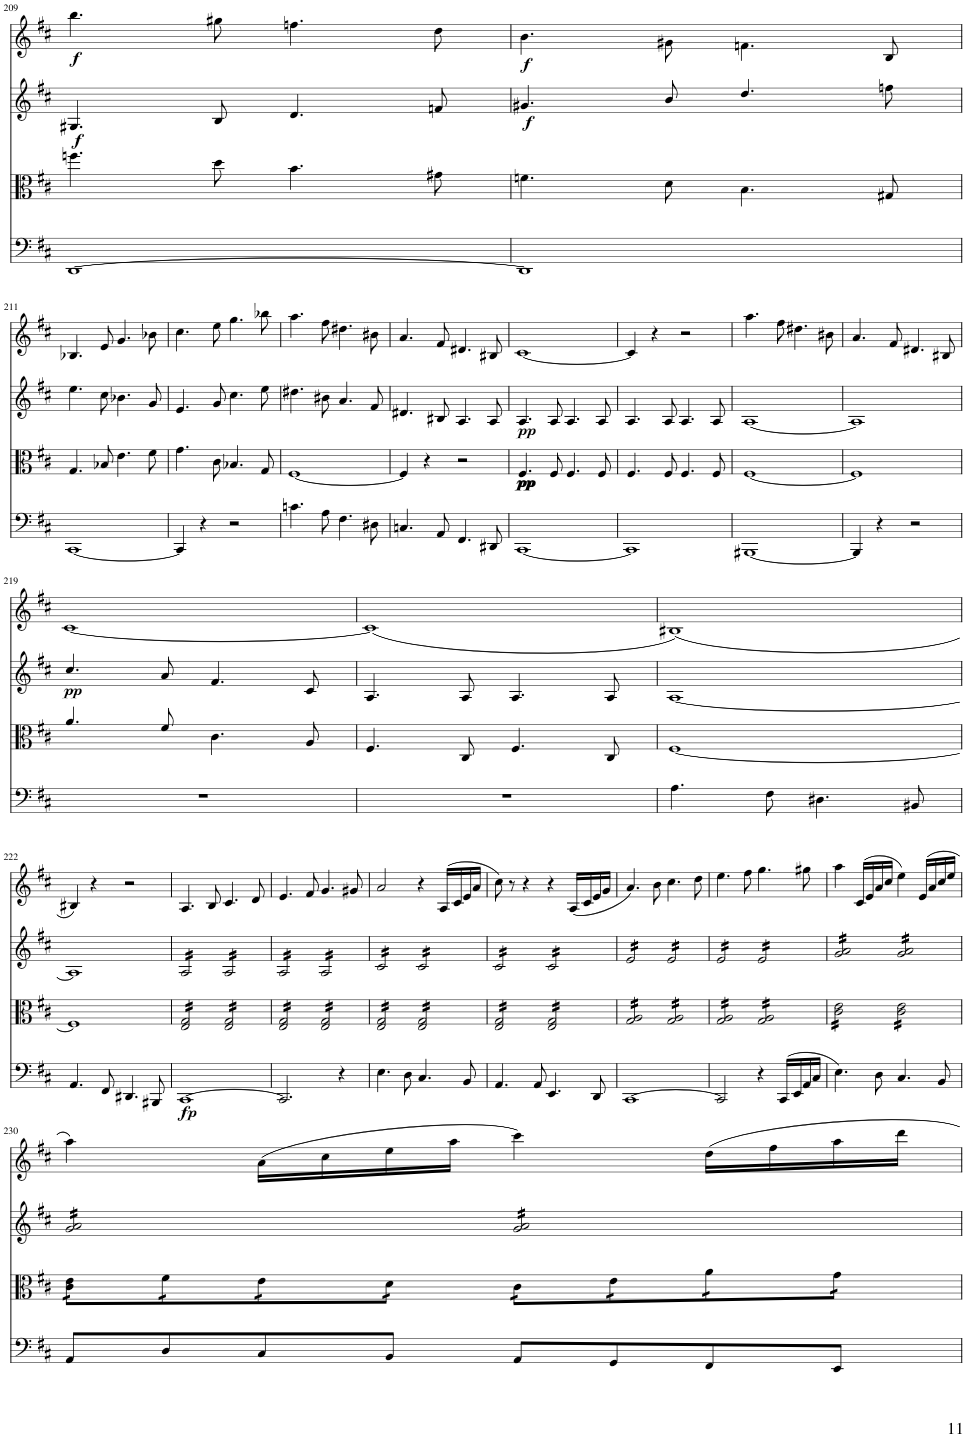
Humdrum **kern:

**kern	**dynam	**kern	**dynam	**kern	**dynam	**kern	**dynam
*part4	*part4	*part3	*part3	*part2	*part2	*part1	*part1
*staff4	*staff4	*staff3	*staff3	*staff2	*staff2	*staff1	*staff1
*I"Piano	*	*I"Piano	*	*I"Piano	*	*I"Piano	*
*I'Pno	*	*I'Pno	*	*I'Pno	*	*I'Pno	*
!!LO:PB:g=z
*clefF4	*	*clefC3	*	*clefG2	*	*clefG2	*
*k[f#c#]	*	*k[f#c#]	*	*k[f#c#]	*	*k[f#c#]	*
*M4/4	*	*M4/4	*	*M4/4	*	*M4/4	*
*met(c)	*	*met(c)	*	*met(c)	*	*met(c)	*
=209	=209	=209	=209	=209	=209	=209	=209
!	!	!	!	!	!LO:DY:b	!	!LO:DY:b
[1DD	.	4.ffn\	.	4.G#X/	f	4.bb\	f
.	.	8dd\	.	8B/	.	8gg#X\	.
.	.	4.b\	.	4.d/	.	4.ffn\	.
.	.	8g#X\	.	8fn/	.	8dd\	.
=210	=210	=210	=210	=210	=210	=210	=210
!	!	!	!	!	!LO:DY:b	!	!LO:DY:b
1DD]	.	4.fn\	.	4.g#X/	f	4.b\	f
.	.	8d\	.	8b/	.	8g#X\	.
.	.	4.B\	.	4.dd/	.	4.fn\	.
.	.	8G#X/	.	8ffn\	.	8B/	.
!!LO:LB:g=z
=211	=211	=211	=211	=211	=211	=211	=211
[1CC#	.	4.G/	.	4.ee\	.	4.B-X/	.
.	.	8B-X/	.	8cc#\	.	8e/	.
.	.	4.e\	.	4.b-X\	.	4.g/	.
.	.	8f#\	.	8g/	.	8b-X\	.
=212	=212	=212	=212	=212	=212	=212	=212
4CC#/]	.	4.g\	.	4.e/	.	4.cc#\	.
4r	.	.	.	.	.	.	.
.	.	8c#\	.	8g/	.	8ee\	.
2r	.	4.B-X/	.	4.cc#\	.	4.gg\	.
.	.	8G/	.	8ee\	.	8bb-X\	.
=213	=213	=213	=213	=213	=213	=213	=213
4.cn\	.	[1F#	.	4.dd#X\	.	4.aa\	.
8A\	.	.	.	8b#X\	.	8ff#\	.
4.F#\	.	.	.	4.a/	.	4.dd#X\	.
8D#X\	.	.	.	8f#/	.	8b#X\	.
=214	=214	=214	=214	=214	=214	=214	=214
4.Cn/	.	4F#/]	.	4.d#X/	.	4.a/	.
.	.	4r	.	.	.	.	.
8AA/	.	.	.	8B#X/	.	8f#/	.
4.FF#/	.	2r	.	4.A/	.	4.d#X/	.
8DD#X/	.	.	.	8A/	.	8B#X/	.
=215	=215	=215	=215	=215	=215	=215	=215
!	!	!	!LO:DY:b	!	!	!	!
!	!	!	!LO:DY:n=1:b	!	!	!	!
!	!	!	!LO:DY:n=2:b	!	!LO:DY:b	!	!
[1CC#	.	4.F#/	pp pp pp	4.A/	pp	[1c#	.
.	.	8F#/	.	8A/	.	.	.
.	.	4.F#/	.	4.A/	.	.	.
.	.	8F#/	.	8A/	.	.	.
=216	=216	=216	=216	=216	=216	=216	=216
1CC#]	.	4.F#/	.	4.A/	.	4c#/]	.
.	.	.	.	.	.	4r	.
.	.	8F#/	.	8A/	.	.	.
.	.	4.F#/	.	4.A/	.	2r	.
.	.	8F#/	.	8A/	.	.	.
=217	=217	=217	=217	=217	=217	=217	=217
[1BBB#X	.	[1F#	.	[1A	.	4.aa\	.
.	.	.	.	.	.	8ff#\	.
.	.	.	.	.	.	4.dd#X\	.
.	.	.	.	.	.	8b#X\	.
=218	=218	=218	=218	=218	=218	=218	=218
4BBB#/]	.	1F#]	.	1A]	.	4.a/	.
4r	.	.	.	.	.	.	.
.	.	.	.	.	.	8f#/	.
2r	.	.	.	.	.	4.d#X/	.
.	.	.	.	.	.	8B#X/	.
!!LO:LB:g=z
=219	=219	=219	=219	=219	=219	=219	=219
!	!	!	!	!	!LO:DY:b	!	!
1r	.	4.a/	.	4.cc#/	pp	[1c#	.
.	.	8f#/	.	8a/	.	.	.
.	.	4.c#\	.	4.f#/	.	.	.
.	.	8A/	.	8c#/	.	.	.
=220	=220	=220	=220	=220	=220	=220	=220
1r	.	4.F#/	.	4.A/	.	(1c#]	.
.	.	8C#/	.	8A/	.	.	.
.	.	4.F#/	.	4.A/	.	.	.
.	.	8C#/	.	8A/	.	.	.
=221	=221	=221	=221	=221	=221	=221	=221
4.A\	.	[1F#	.	[1A	.	(1B#X)	.
8F#\	.	.	.	.	.	.	.
4.D#X\	.	.	.	.	.	.	.
8BB#X/	.	.	.	.	.	.	.
!!LO:LB:g=z
=222	=222	=222	=222	=222	=222	=222	=222
4.AA/	.	1F#]	.	1A]	.	4B#X/)	.
.	.	.	.	.	.	4r	.
8FF#/	.	.	.	.	.	.	.
4.DD#X/	.	.	.	.	.	2r	.
8BBB#X/	.	.	.	.	.	.	.
=223	=223	=223	=223	=223	=223	=223	=223
!	!LO:DY:b	!	!	!	!	!	!
*	*	*tremolo	*	*	*	*	*
*	*	*	*	*tremolo	*	*	*
[1CC#	fp	16E/ 16G/LL	.	16A/LL	.	4.A/	.
.	.	16E/ 16G/	.	16A/	.	.	.
.	.	16E/ 16G/	.	16A/	.	.	.
.	.	16E/ 16G/	.	16A/	.	.	.
.	.	16E/ 16G/	.	16A/	.	.	.
.	.	16E/ 16G/	.	16A/	.	.	.
.	.	16E/ 16G/	.	16A/	.	8B/	.
.	.	16E/ 16G/JJ	.	16A/JJ	.	.	.
.	.	16E/ 16G/LL	.	16A/LL	.	4.c#/	.
.	.	16E/ 16G/	.	16A/	.	.	.
.	.	16E/ 16G/	.	16A/	.	.	.
.	.	16E/ 16G/	.	16A/	.	.	.
.	.	16E/ 16G/	.	16A/	.	.	.
.	.	16E/ 16G/	.	16A/	.	.	.
.	.	16E/ 16G/	.	16A/	.	8d/	.
.	.	16E/ 16G/JJ	.	16A/JJ	.	.	.
=224	=224	=224	=224	=224	=224	=224	=224
2.CC#/]	.	16E/ 16G/LL	.	16A/LL	.	4.e/	.
.	.	16E/ 16G/	.	16A/	.	.	.
.	.	16E/ 16G/	.	16A/	.	.	.
.	.	16E/ 16G/	.	16A/	.	.	.
.	.	16E/ 16G/	.	16A/	.	.	.
.	.	16E/ 16G/	.	16A/	.	.	.
.	.	16E/ 16G/	.	16A/	.	8f#/	.
.	.	16E/ 16G/JJ	.	16A/JJ	.	.	.
.	.	16E/ 16G/LL	.	16A/LL	.	4.g/	.
.	.	16E/ 16G/	.	16A/	.	.	.
.	.	16E/ 16G/	.	16A/	.	.	.
.	.	16E/ 16G/	.	16A/	.	.	.
4r	.	16E/ 16G/	.	16A/	.	.	.
.	.	16E/ 16G/	.	16A/	.	.	.
.	.	16E/ 16G/	.	16A/	.	8g#X/	.
.	.	16E/ 16G/JJ	.	16A/JJ	.	.	.
=225	=225	=225	=225	=225	=225	=225	=225
4.E\	.	16E/ 16G/LL	.	16c#/LL	.	2a/	.
.	.	16E/ 16G/	.	16c#/	.	.	.
.	.	16E/ 16G/	.	16c#/	.	.	.
.	.	16E/ 16G/	.	16c#/	.	.	.
.	.	16E/ 16G/	.	16c#/	.	.	.
.	.	16E/ 16G/	.	16c#/	.	.	.
8D\	.	16E/ 16G/	.	16c#/	.	.	.
.	.	16E/ 16G/JJ	.	16c#/JJ	.	.	.
4.C#/	.	16E/ 16G/LL	.	16c#/LL	.	4r	.
.	.	16E/ 16G/	.	16c#/	.	.	.
.	.	16E/ 16G/	.	16c#/	.	.	.
.	.	16E/ 16G/	.	16c#/	.	.	.
.	.	16E/ 16G/	.	16c#/	.	(16A/LL	.
.	.	16E/ 16G/	.	16c#/	.	16c#/	.
8BB/	.	16E/ 16G/	.	16c#/	.	16e/	.
.	.	16E/ 16G/JJ	.	16c#/JJ	.	16a/JJ	.
=226	=226	=226	=226	=226	=226	=226	=226
4.AA/	.	16E/ 16G/LL	.	16c#/LL	.	8cc#\)	.
.	.	16E/ 16G/	.	16c#/	.	.	.
.	.	16E/ 16G/	.	16c#/	.	8r	.
.	.	16E/ 16G/	.	16c#/	.	.	.
.	.	16E/ 16G/	.	16c#/	.	4r	.
.	.	16E/ 16G/	.	16c#/	.	.	.
8AA/	.	16E/ 16G/	.	16c#/	.	.	.
.	.	16E/ 16G/JJ	.	16c#/JJ	.	.	.
4.EE/	.	16E/ 16G/LL	.	16c#/LL	.	4r	.
.	.	16E/ 16G/	.	16c#/	.	.	.
.	.	16E/ 16G/	.	16c#/	.	.	.
.	.	16E/ 16G/	.	16c#/	.	.	.
.	.	16E/ 16G/	.	16c#/	.	(16A/LL	.
.	.	16E/ 16G/	.	16c#/	.	16c#/	.
8DD/	.	16E/ 16G/	.	16c#/	.	16e/	.
.	.	16E/ 16G/JJ	.	16c#/JJ	.	16g/JJ	.
=227	=227	=227	=227	=227	=227	=227	=227
[1CC#	.	16G/ 16A/LL	.	16e/LL	.	4.a/)	.
.	.	16G/ 16A/	.	16e/	.	.	.
.	.	16G/ 16A/	.	16e/	.	.	.
.	.	16G/ 16A/	.	16e/	.	.	.
.	.	16G/ 16A/	.	16e/	.	.	.
.	.	16G/ 16A/	.	16e/	.	.	.
.	.	16G/ 16A/	.	16e/	.	8b\	.
.	.	16G/ 16A/JJ	.	16e/JJ	.	.	.
.	.	16G/ 16A/LL	.	16e/LL	.	4.cc#\	.
.	.	16G/ 16A/	.	16e/	.	.	.
.	.	16G/ 16A/	.	16e/	.	.	.
.	.	16G/ 16A/	.	16e/	.	.	.
.	.	16G/ 16A/	.	16e/	.	.	.
.	.	16G/ 16A/	.	16e/	.	.	.
.	.	16G/ 16A/	.	16e/	.	8dd\	.
.	.	16G/ 16A/JJ	.	16e/JJ	.	.	.
=228	=228	=228	=228	=228	=228	=228	=228
2CC#/]	.	16G/ 16A/LL	.	16e/LL	.	4.ee\	.
.	.	16G/ 16A/	.	16e/	.	.	.
.	.	16G/ 16A/	.	16e/	.	.	.
.	.	16G/ 16A/	.	16e/	.	.	.
.	.	16G/ 16A/	.	16e/	.	.	.
.	.	16G/ 16A/	.	16e/	.	.	.
.	.	16G/ 16A/	.	16e/	.	8ff#\	.
.	.	16G/ 16A/JJ	.	16e/JJ	.	.	.
4r	.	16G/ 16A/LL	.	16e/LL	.	4.gg\	.
.	.	16G/ 16A/	.	16e/	.	.	.
.	.	16G/ 16A/	.	16e/	.	.	.
.	.	16G/ 16A/	.	16e/	.	.	.
(16CC#/LL	.	16G/ 16A/	.	16e/	.	.	.
16EE/	.	16G/ 16A/	.	16e/	.	.	.
16AA/	.	16G/ 16A/	.	16e/	.	8gg#X\	.
16C#/JJ	.	16G/ 16A/JJ	.	16e/JJ	.	.	.
=229	=229	=229	=229	=229	=229	=229	=229
4.E\)	.	16c#\ 16e\LL	.	16g/ 16a/LL	.	4aa\	.
.	.	16c#\ 16e\	.	16g/ 16a/	.	.	.
.	.	16c#\ 16e\	.	16g/ 16a/	.	.	.
.	.	16c#\ 16e\	.	16g/ 16a/	.	.	.
.	.	16c#\ 16e\	.	16g/ 16a/	.	(16c#/LL	.
.	.	16c#\ 16e\	.	16g/ 16a/	.	16e/	.
8D\	.	16c#\ 16e\	.	16g/ 16a/	.	16a/	.
.	.	16c#\ 16e\JJ	.	16g/ 16a/JJ	.	16cc#/JJ	.
4.C#/	.	16c#\ 16e\LL	.	16g/ 16a/LL	.	4ee\)	.
.	.	16c#\ 16e\	.	16g/ 16a/	.	.	.
.	.	16c#\ 16e\	.	16g/ 16a/	.	.	.
.	.	16c#\ 16e\	.	16g/ 16a/	.	.	.
.	.	16c#\ 16e\	.	16g/ 16a/	.	(16e/LL	.
.	.	16c#\ 16e\	.	16g/ 16a/	.	16a/	.
8BB/	.	16c#\ 16e\	.	16g/ 16a/	.	16cc#/	.
.	.	16c#\ 16e\JJ	.	16g/ 16a/JJ	.	16ee/JJ	.
!!LO:LB:g=z
=230	=230	=230	=230	=230	=230	=230	=230
8AA/L	.	16c#\ 16e\LL	.	16g/ 16a/LL	.	4aa\)	.
.	.	16c#\ 16e\	.	16g/ 16a/	.	.	.
8D/	.	16f#\	.	16g/ 16a/	.	.	.
.	.	16f#\	.	16g/ 16a/	.	.	.
8C#/	.	16e\	.	16g/ 16a/	.	(16a\LL	.
.	.	16e\	.	16g/ 16a/	.	16cc#\	.
8BB/J	.	16d\	.	16g/ 16a/	.	16ee\	.
.	.	16d\JJ	.	16g/ 16a/JJ	.	16aa\JJ	.
8AA/L	.	16c#\LL	.	16g/ 16a/LL	.	4ccc#\)	.
.	.	16c#\	.	16g/ 16a/	.	.	.
8GG/	.	16e\	.	16g/ 16a/	.	.	.
.	.	16e\	.	16g/ 16a/	.	.	.
8FF#/	.	16a\	.	16g/ 16a/	.	16dd\LL	.
.	.	16a\	.	16g/ 16a/	.	16ff#\	.
8EE/J	.	16g\	.	16g/ 16a/	.	16aa\	.
.	.	16g\JJ	.	16g/ 16a/JJ	.	16ddd\JJ	.
*	*	*	*	*Xtremolo	*	*	*
*	*	*Xtremolo	*	*	*	*	*
=	=	=	=	=	=	=	=
*-	*-	*-	*-	*-	*-	*-	*-
